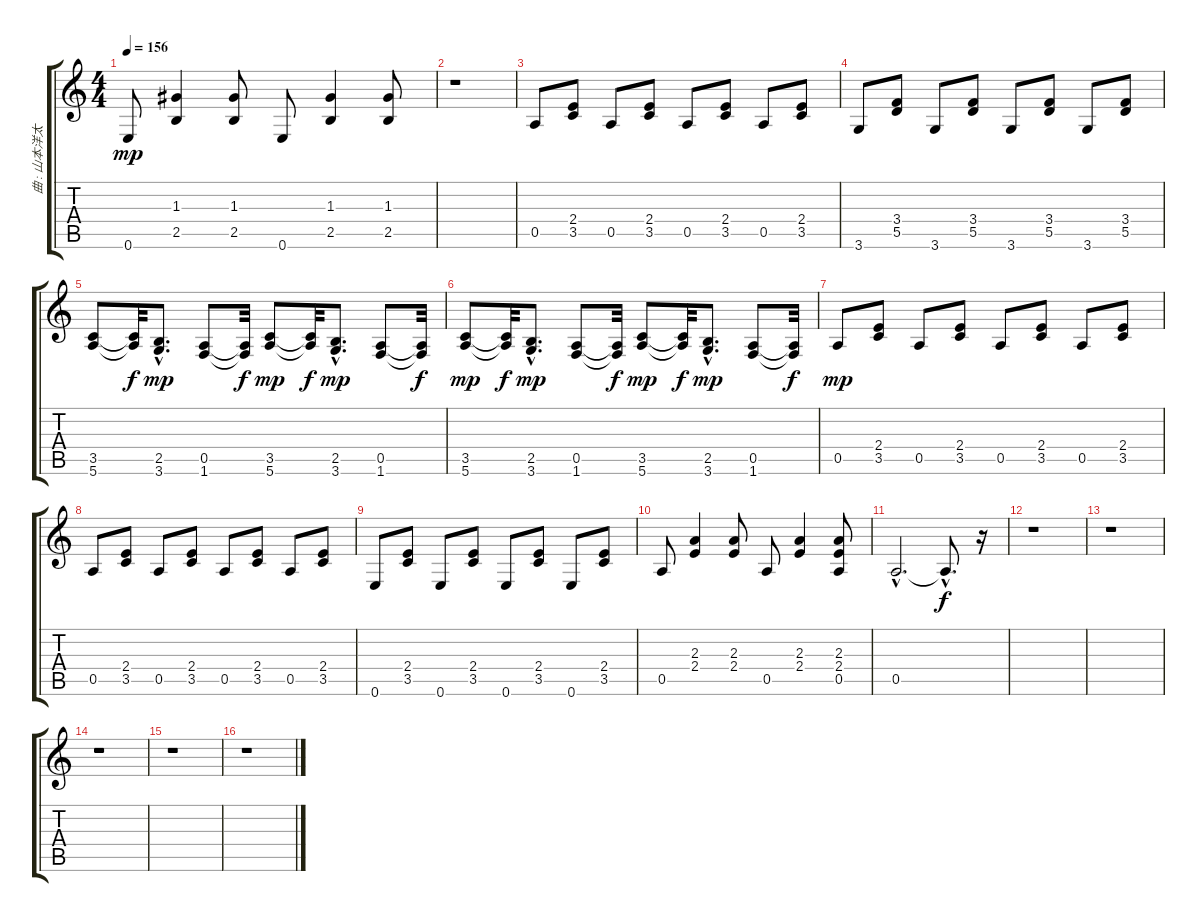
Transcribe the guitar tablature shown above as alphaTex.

\track ("曲 : 山本洋太" "曲 : 山本洋太") {instrument electricguitarjazz}
\staff {score tabs}
\tuning (E4 B3 G3 D3 A2 E2) {hide}
\ts (4 4)
\tempo 156
\clef g2
\ks c
0.6.8{dy mp} (1.3 2.5).4 (1.3 2.5).8 0.6.8 (1.3 2.5).4 (1.3 2.5).8 |
r.1 |
0.5.8 (2.4 3.5).8 0.5.8 (2.4 3.5).8 0.5.8 (2.4 3.5).8 0.5.8 (2.4 3.5).8 |
3.6.8 (3.4 5.5).8 3.6.8 (3.4 5.5).8 3.6.8 (3.4 5.5).8 3.6.8 (3.4 5.5).8 |
(3.5 5.6).8 (3.5{t} 5.6{t}).32{dy f} (2.5{hac} 3.6{hac}).8{d dy mp} (0.5 1.6).8 (0.5{t} 1.6{t}).32{dy f} (3.5 5.6).8{dy mp} (3.5{t} 5.6{t}).32{dy f} (2.5{hac} 3.6{hac}).8{d dy mp} (0.5 1.6).8 (0.5{t} 1.6{t}).32{dy f} |
(3.5 5.6).8{dy mp} (3.5{t} 5.6{t}).32{dy f} (2.5{hac} 3.6{hac}).8{d dy mp} (0.5 1.6).8 (0.5{t} 1.6{t}).32{dy f} (3.5 5.6).8{dy mp} (3.5{t} 5.6{t}).32{dy f} (2.5{hac} 3.6{hac}).8{d dy mp} (0.5 1.6).8 (0.5{t} 1.6{t}).32{dy f} |
0.5.8{dy mp} (2.4 3.5).8 0.5.8 (2.4 3.5).8 0.5.8 (2.4 3.5).8 0.5.8 (2.4 3.5).8 |
0.5.8 (2.4 3.5).8 0.5.8 (2.4 3.5).8 0.5.8 (2.4 3.5).8 0.5.8 (2.4 3.5).8 |
0.6.8 (2.4 3.5).8 0.6.8 (2.4 3.5).8 0.6.8 (2.4 3.5).8 0.6.8 (2.4 3.5).8 |
0.5.8 (2.3 2.4).4 (2.3 2.4).8 0.5.8 (2.3 2.4).4 (2.3 2.4 0.5).8 |
0.5{hac}.2{d} 0.5{hac t}.8{d dy f} r.16 |
r.1 |
r.1 |
r.1 |
r.1 |
r.1
